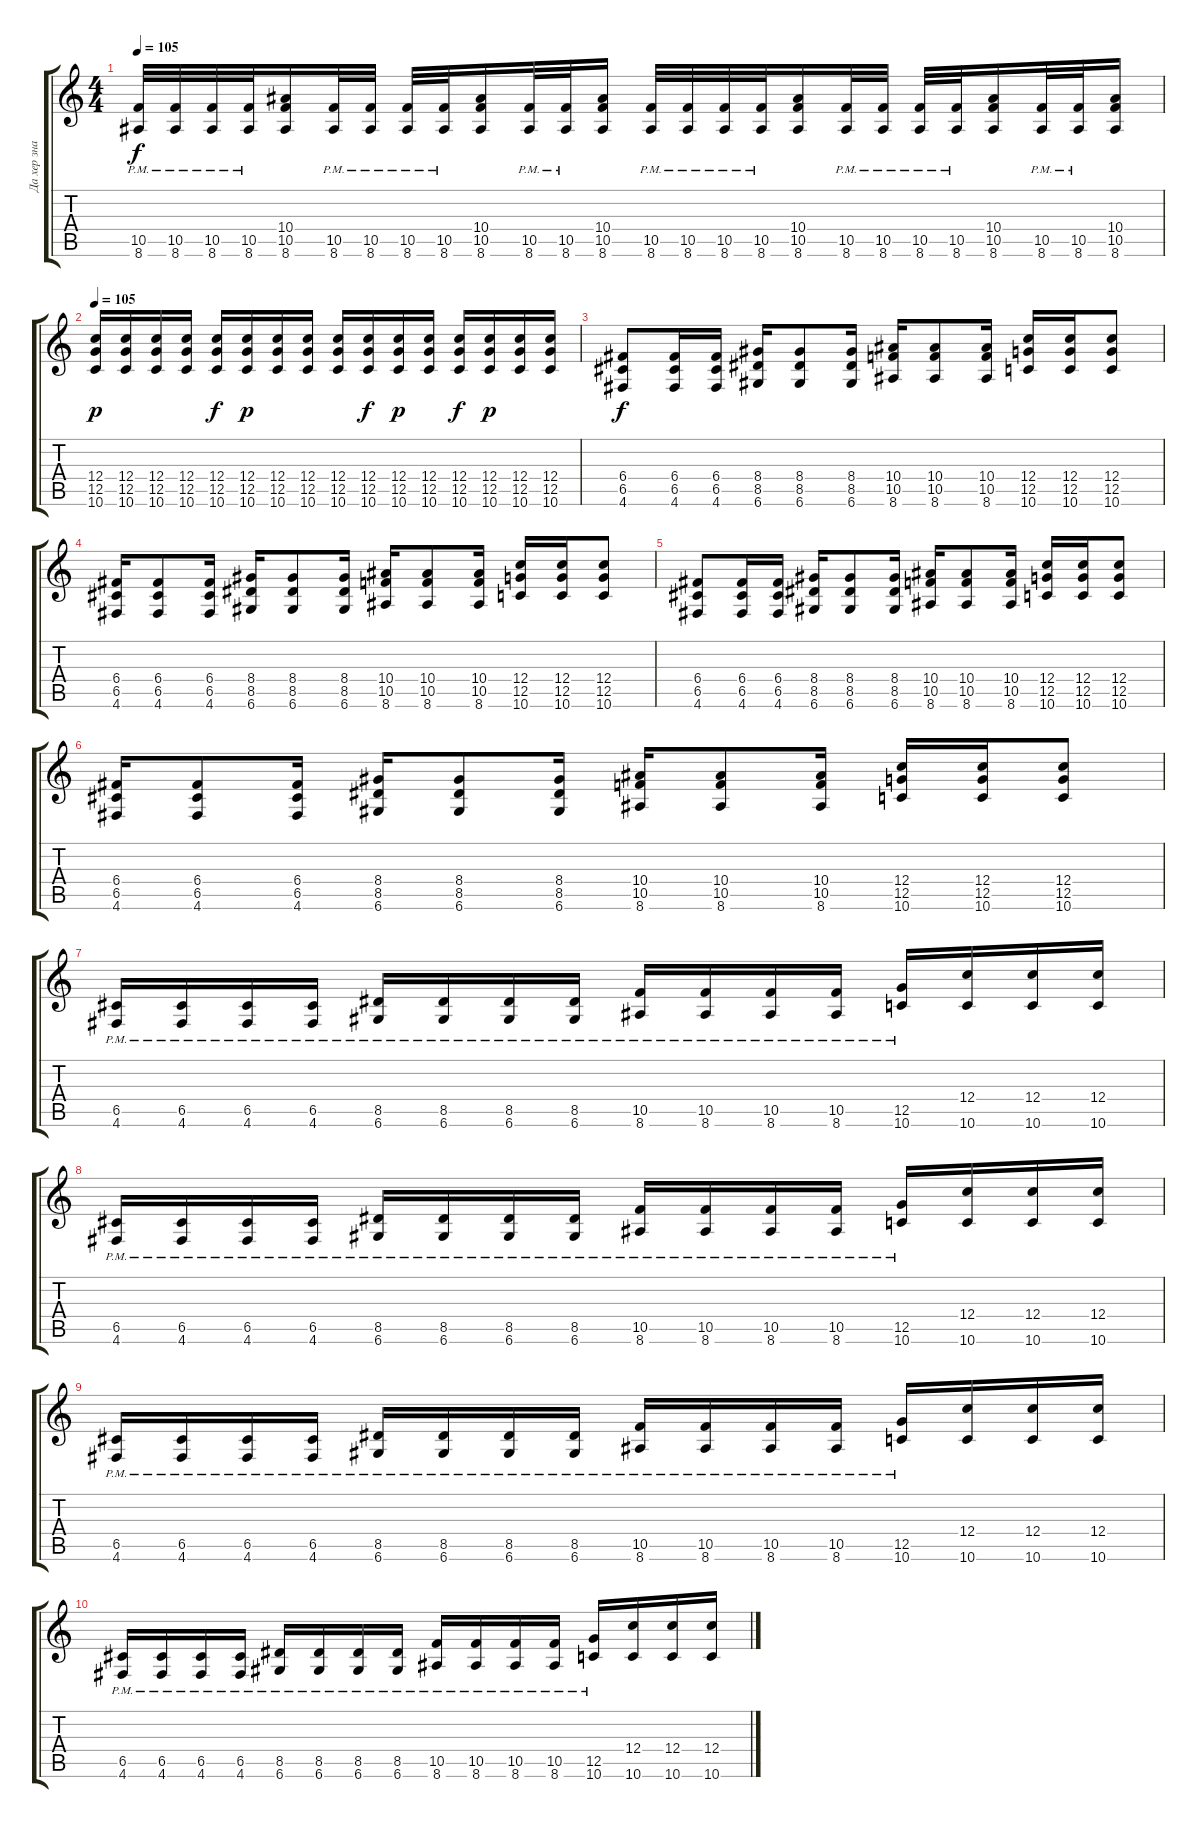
\track ("Да хер знает кто это" "Да хер зна") {instrument overdrivenguitar}
\staff {score tabs}
\tuning (D4 A3 F3 C3 G2 D2) {hide}
\ts (4 4)
\tempo 105
\clef g2
\ks c
(10.5{pm} 8.6{pm}).32{dy f} (10.5{pm} 8.6{pm}).32 (10.5{pm} 8.6{pm}).32 (10.5{pm} 8.6{pm}).32 (10.4 10.5 8.6).16 (10.5{pm} 8.6{pm}).32 (10.5{pm} 8.6{pm}).32 (10.5{pm} 8.6{pm}).32 (10.5{pm} 8.6{pm}).32 (10.4 10.5 8.6).16 (10.5{pm} 8.6{pm}).32 (10.5{pm} 8.6{pm}).32 (10.4 10.5 8.6).16 (10.5{pm} 8.6{pm}).32 (10.5{pm} 8.6{pm}).32 (10.5{pm} 8.6{pm}).32 (10.5{pm} 8.6{pm}).32 (10.4 10.5 8.6).16 (10.5{pm} 8.6{pm}).32 (10.5{pm} 8.6{pm}).32 (10.5{pm} 8.6{pm}).32 (10.5{pm} 8.6{pm}).32 (10.4 10.5 8.6).16 (10.5{pm} 8.6{pm}).32 (10.5{pm} 8.6{pm}).32 (10.4 10.5 8.6).16 |
\tempo 105
(12.4 12.5 10.6).16{dy p} (12.4 12.5 10.6).16 (12.4 12.5 10.6).16 (12.4 12.5 10.6).16 (12.4 12.5 10.6).16{dy f} (12.4 12.5 10.6).16{dy p} (12.4 12.5 10.6).16 (12.4 12.5 10.6).16 (12.4 12.5 10.6).16 (12.4 12.5 10.6).16{dy f} (12.4 12.5 10.6).16{dy p} (12.4 12.5 10.6).16 (12.4 12.5 10.6).16{dy f} (12.4 12.5 10.6).16{dy p} (12.4 12.5 10.6).16 (12.4 12.5 10.6).16 |
(6.4 6.5 4.6).8{dy f} (6.4 6.5 4.6).16 (6.4 6.5 4.6).16 (8.4 8.5 6.6).16 (8.4 8.5 6.6).8 (8.4 8.5 6.6).16 (10.4 10.5 8.6).16 (10.4 10.5 8.6).8 (10.4 10.5 8.6).16 (12.4 12.5 10.6).16 (12.4 12.5 10.6).16 (12.4 12.5 10.6).8 |
(6.4 6.5 4.6).16 (6.4 6.5 4.6).8 (6.4 6.5 4.6).16 (8.4 8.5 6.6).16 (8.4 8.5 6.6).8 (8.4 8.5 6.6).16 (10.4 10.5 8.6).16 (10.4 10.5 8.6).8 (10.4 10.5 8.6).16 (12.4 12.5 10.6).16 (12.4 12.5 10.6).16 (12.4 12.5 10.6).8 |
(6.4 6.5 4.6).8 (6.4 6.5 4.6).16 (6.4 6.5 4.6).16 (8.4 8.5 6.6).16 (8.4 8.5 6.6).8 (8.4 8.5 6.6).16 (10.4 10.5 8.6).16 (10.4 10.5 8.6).8 (10.4 10.5 8.6).16 (12.4 12.5 10.6).16 (12.4 12.5 10.6).16 (12.4 12.5 10.6).8 |
(6.4 6.5 4.6).16 (6.4 6.5 4.6).8 (6.4 6.5 4.6).16 (8.4 8.5 6.6).16 (8.4 8.5 6.6).8 (8.4 8.5 6.6).16 (10.4 10.5 8.6).16 (10.4 10.5 8.6).8 (10.4 10.5 8.6).16 (12.4 12.5 10.6).16 (12.4 12.5 10.6).16 (12.4 12.5 10.6).8 |
(6.5{pm} 4.6{pm}).16 (6.5{pm} 4.6{pm}).16 (6.5{pm} 4.6{pm}).16 (6.5{pm} 4.6{pm}).16 (8.5{pm} 6.6{pm}).16 (8.5{pm} 6.6{pm}).16 (8.5{pm} 6.6{pm}).16 (8.5{pm} 6.6{pm}).16 (10.5{pm} 8.6{pm}).16 (10.5{pm} 8.6{pm}).16 (10.5{pm} 8.6{pm}).16 (10.5{pm} 8.6{pm}).16 (12.5{pm} 10.6{pm}).16 (12.4 10.6).16 (12.4 10.6).16 (12.4 10.6).16 |
(6.5{pm} 4.6{pm}).16 (6.5{pm} 4.6{pm}).16 (6.5{pm} 4.6{pm}).16 (6.5{pm} 4.6{pm}).16 (8.5{pm} 6.6{pm}).16 (8.5{pm} 6.6{pm}).16 (8.5{pm} 6.6{pm}).16 (8.5{pm} 6.6{pm}).16 (10.5{pm} 8.6{pm}).16 (10.5{pm} 8.6{pm}).16 (10.5{pm} 8.6{pm}).16 (10.5{pm} 8.6{pm}).16 (12.5{pm} 10.6{pm}).16 (12.4 10.6).16 (12.4 10.6).16 (12.4 10.6).16 |
(6.5{pm} 4.6{pm}).16 (6.5{pm} 4.6{pm}).16 (6.5{pm} 4.6{pm}).16 (6.5{pm} 4.6{pm}).16 (8.5{pm} 6.6{pm}).16 (8.5{pm} 6.6{pm}).16 (8.5{pm} 6.6{pm}).16 (8.5{pm} 6.6{pm}).16 (10.5{pm} 8.6{pm}).16 (10.5{pm} 8.6{pm}).16 (10.5{pm} 8.6{pm}).16 (10.5{pm} 8.6{pm}).16 (12.5{pm} 10.6{pm}).16 (12.4 10.6).16 (12.4 10.6).16 (12.4 10.6).16 |
(6.5{pm} 4.6{pm}).16 (6.5{pm} 4.6{pm}).16 (6.5{pm} 4.6{pm}).16 (6.5{pm} 4.6{pm}).16 (8.5{pm} 6.6{pm}).16 (8.5{pm} 6.6{pm}).16 (8.5{pm} 6.6{pm}).16 (8.5{pm} 6.6{pm}).16 (10.5{pm} 8.6{pm}).16 (10.5{pm} 8.6{pm}).16 (10.5{pm} 8.6{pm}).16 (10.5{pm} 8.6{pm}).16 (12.5{pm} 10.6{pm}).16 (12.4 10.6).16 (12.4 10.6).16 (12.4 10.6).16
